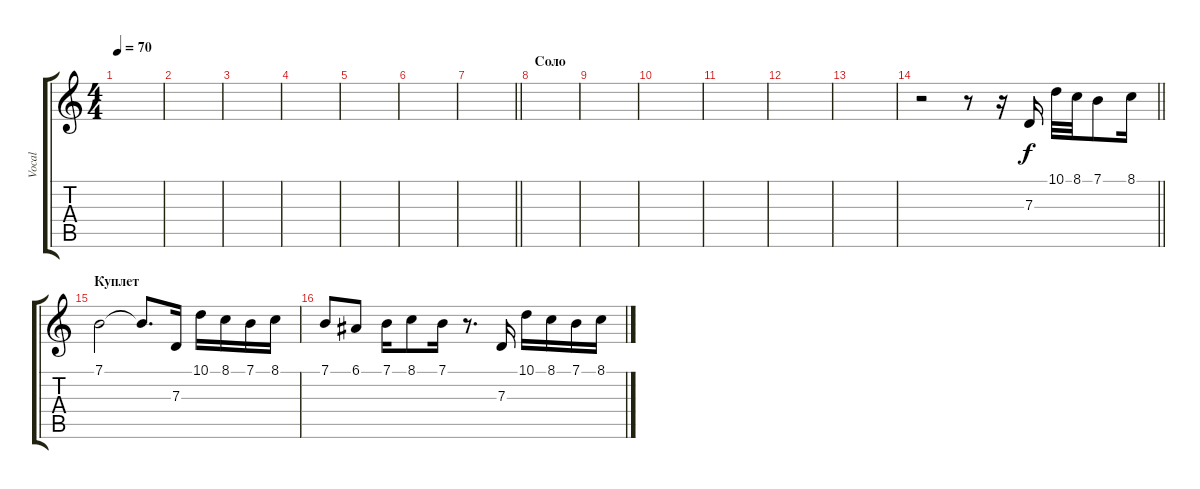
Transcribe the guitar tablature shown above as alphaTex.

\track ("Vocal" "Vocal") {instrument acousticgrandpiano}
\staff {score tabs}
\tuning (E4 B3 G3 D3 A2 E2) {hide}
\ts (4 4)
\tempo 70
\clef g2
\ks c
|
|
|
|
|
|
\barLineRight lightlight
|
\section ("" "Соло")
|
|
|
|
|
|
\barLineRight lightlight
r.2 r.8 r.16 7.3.16 10.1.32 8.1.32 7.1.8 8.1.16 |
\section ("" "Куплет")
7.1.2 7.1{t}.8{d} 7.3.16 10.1.16 8.1.16 7.1.16 8.1.16 |
7.1.8 6.1.8 7.1.16 8.1.8 7.1.16 r.8{d} 7.3.16 10.1.16 8.1.16 7.1.16 8.1.16
